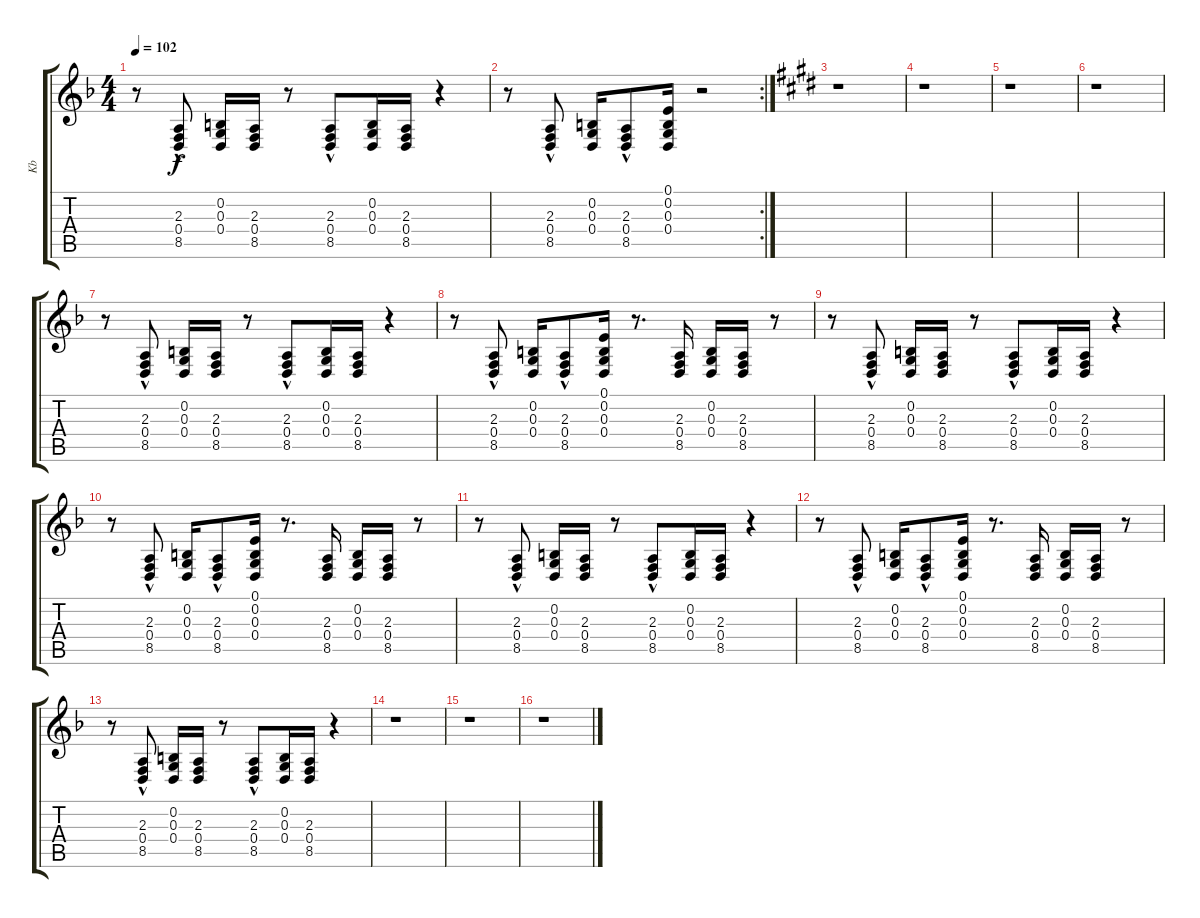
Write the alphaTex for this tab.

\track ("Kb" "Kb") {instrument electricgrandpiano}
\staff {score tabs}
\tuning (E4 B3 G3 D3 A2 E2) {hide}
\ts (4 4)
\tempo 102
\clef g2
\ks f
r.8{dy f} (2.3{hac} 0.4{hac} 8.5{hac}).8 (0.2 0.3 0.4).16 (2.3 0.4 8.5).16 r.8 (2.3{hac} 0.4{hac} 8.5{hac}).8 (0.2 0.3 0.4).16 (2.3 0.4 8.5).16 r.4 |
\rc 2
r.8 (2.3{hac} 0.4{hac} 8.5{hac}).8 (0.2 0.3 0.4).16 (2.3{hac} 0.4{hac} 8.5{hac}).8 (0.1 0.2 0.3 0.4).16 r.2 |
\ks e
r.1 |
r.1 |
r.1 |
r.1 |
\ks f
r.8 (2.3{hac} 0.4{hac} 8.5{hac}).8 (0.2 0.3 0.4).16 (2.3 0.4 8.5).16 r.8 (2.3{hac} 0.4{hac} 8.5{hac}).8 (0.2 0.3 0.4).16 (2.3 0.4 8.5).16 r.4 |
r.8 (2.3{hac} 0.4{hac} 8.5{hac}).8 (0.2 0.3 0.4).16 (2.3{hac} 0.4{hac} 8.5{hac}).8 (0.1 0.2 0.3 0.4).16 r.8{d} (2.3 0.4 8.5).16 (0.2 0.3 0.4).16 (2.3 0.4 8.5).16 r.8 |
r.8 (2.3{hac} 0.4{hac} 8.5{hac}).8 (0.2 0.3 0.4).16 (2.3 0.4 8.5).16 r.8 (2.3{hac} 0.4{hac} 8.5{hac}).8 (0.2 0.3 0.4).16 (2.3 0.4 8.5).16 r.4 |
r.8 (2.3{hac} 0.4{hac} 8.5{hac}).8 (0.2 0.3 0.4).16 (2.3{hac} 0.4{hac} 8.5{hac}).8 (0.1 0.2 0.3 0.4).16 r.8{d} (2.3 0.4 8.5).16 (0.2 0.3 0.4).16 (2.3 0.4 8.5).16 r.8 |
r.8 (2.3{hac} 0.4{hac} 8.5{hac}).8 (0.2 0.3 0.4).16 (2.3 0.4 8.5).16 r.8 (2.3{hac} 0.4{hac} 8.5{hac}).8 (0.2 0.3 0.4).16 (2.3 0.4 8.5).16 r.4 |
r.8 (2.3{hac} 0.4{hac} 8.5{hac}).8 (0.2 0.3 0.4).16 (2.3{hac} 0.4{hac} 8.5{hac}).8 (0.1 0.2 0.3 0.4).16 r.8{d} (2.3 0.4 8.5).16 (0.2 0.3 0.4).16 (2.3 0.4 8.5).16 r.8 |
r.8 (2.3{hac} 0.4{hac} 8.5{hac}).8 (0.2 0.3 0.4).16 (2.3 0.4 8.5).16 r.8 (2.3{hac} 0.4{hac} 8.5{hac}).8 (0.2 0.3 0.4).16 (2.3 0.4 8.5).16 r.4 |
r.1 |
r.1 |
r.1
